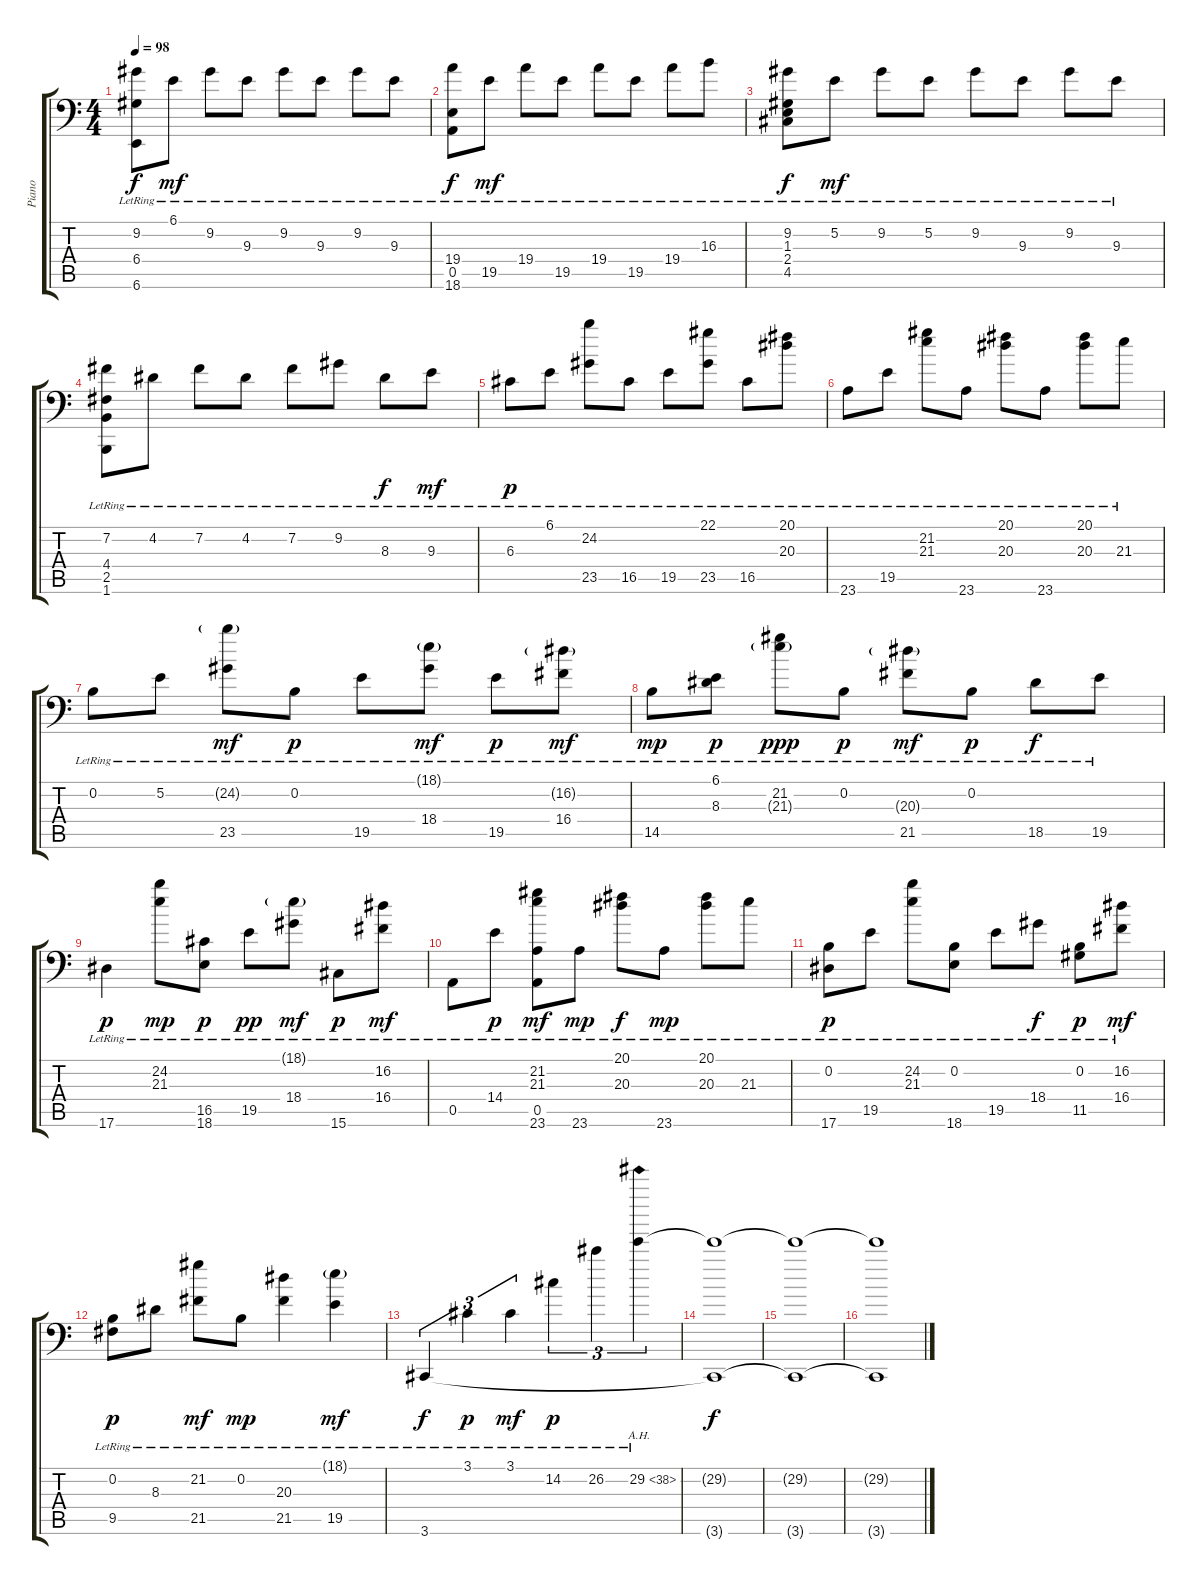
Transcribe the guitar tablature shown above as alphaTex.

\track ("Piano" "Piano") {instrument acousticgrandpiano}
\staff {score tabs}
\tuning (Bb3 B3 G3 D3 A2 Bb1) {hide}
\ts (4 4)
\tempo 98
\clef f4
\ks c
(9.2{lr} 6.4{lr} 6.6{lr}).8{dy f} 6.1{lr}.8{dy mf} 9.2{lr}.8 9.3{lr}.8 9.2{lr}.8 9.3{lr}.8 9.2{lr}.8 9.3{lr}.8 |
(19.4{lr} 0.5{lr} 18.6{lr}).8{dy f} 19.5{lr}.8{dy mf} 19.4{lr}.8 19.5{lr}.8 19.4{lr}.8 19.5{lr}.8 19.4{lr}.8 16.3{lr}.8 |
(9.2{lr} 1.3{lr} 2.4{lr} 4.5{lr}).8{dy f} 5.2{lr}.8{dy mf} 9.2{lr}.8 5.2{lr}.8 9.2{lr}.8 9.3{lr}.8 9.2{lr}.8 9.3{lr}.8 |
(7.2{lr} 4.4{lr} 2.5{lr} 1.6{lr}).8 4.2{lr}.8 7.2{lr}.8 4.2{lr}.8 7.2{lr}.8 9.2{lr}.8 8.3{lr}.8{dy f} 9.3{lr}.8{dy mf} |
6.3{lr}.8{dy p} 6.1{lr}.8 (24.2{lr} 23.5{lr}).8 16.5{lr}.8 19.5{lr}.8 (22.1{lr} 23.5{lr}).8 16.5{lr}.8 (20.1{lr} 20.3{lr}).8 |
23.6{lr}.8 19.5{lr}.8 (21.2{lr} 21.3{lr}).8 23.6{lr}.8 (20.1{lr} 20.3{lr}).8 23.6{lr}.8 (20.1{lr} 20.3{lr}).8 21.3{lr}.8 |
0.2{lr}.8 5.2{lr}.8 (24.2{g lr} 23.5{lr}).8{dy mf} 0.2{lr}.8{dy p} 19.5{lr}.8 (18.1{g lr} 18.4{lr}).8{dy mf} 19.5{lr}.8{dy p} (16.2{g lr} 16.4{lr}).8{dy mf} |
14.5{lr}.8{dy mp} (6.1{lr} 8.3{lr}).8{dy p} (21.2{lr} 21.3{g lr}).8{dy ppp} 0.2{lr}.8{dy p} (20.3{g lr} 21.5{lr}).8{dy mf} 0.2{lr}.8{dy p} 18.5{lr}.8{dy f} 19.5{lr}.8 |
17.6{lr}.4{dy p} (24.2{lr} 21.3{lr}).8{dy mp} (16.5{lr} 18.6{lr}).8{dy p} 19.5{lr}.8{dy pp} (18.1{g lr} 18.4{lr}).8{dy mf} 15.6{lr}.8{dy p} (16.2{lr} 16.4{lr}).8{dy mf} |
0.5{lr}.8 14.4{lr}.8{dy p} (21.2{lr} 21.3{lr} 0.5{lr} 23.6{lr}).8{dy mf} 23.6{lr}.8{dy mp} (20.1{lr} 20.3{lr}).8{dy f} 23.6{lr}.8{dy mp} (20.1{lr} 20.3{lr}).8 21.3{lr}.8 |
(0.2{lr} 17.6{lr}).8{dy p} 19.5{lr}.8 (24.2{lr} 21.3{lr}).8 (0.2{lr} 18.6{lr}).8 19.5{lr}.8 18.4{lr}.8{dy f} (0.2{lr} 11.5{lr}).8{dy p} (16.2{lr} 16.4{lr}).8{dy mf} |
(0.2{lr} 9.5{lr}).8{dy p} 8.3{lr}.8 (21.2{lr} 21.5{lr}).8{dy mf} 0.2{lr}.8{dy mp} (20.3{lr} 21.5{lr}).4 (18.1{g lr} 19.5{lr}).4{dy mf} |
3.6{lr}.4{tu (3 2) dy f} 3.1{lr}.4{tu (3 2) dy p} 3.1{lr}.4{tu (3 2) dy mf} 14.2{lr}.4{tu (3 2) dy p} 26.2{lr}.4{tu (3 2)} 29.2{ah 9 lr}.4{tu (3 2)} |
(29.2{t} 3.6{t}).1{dy f} |
(29.2{t} 3.6{t}).1 |
(29.2{t} 3.6{t}).1
